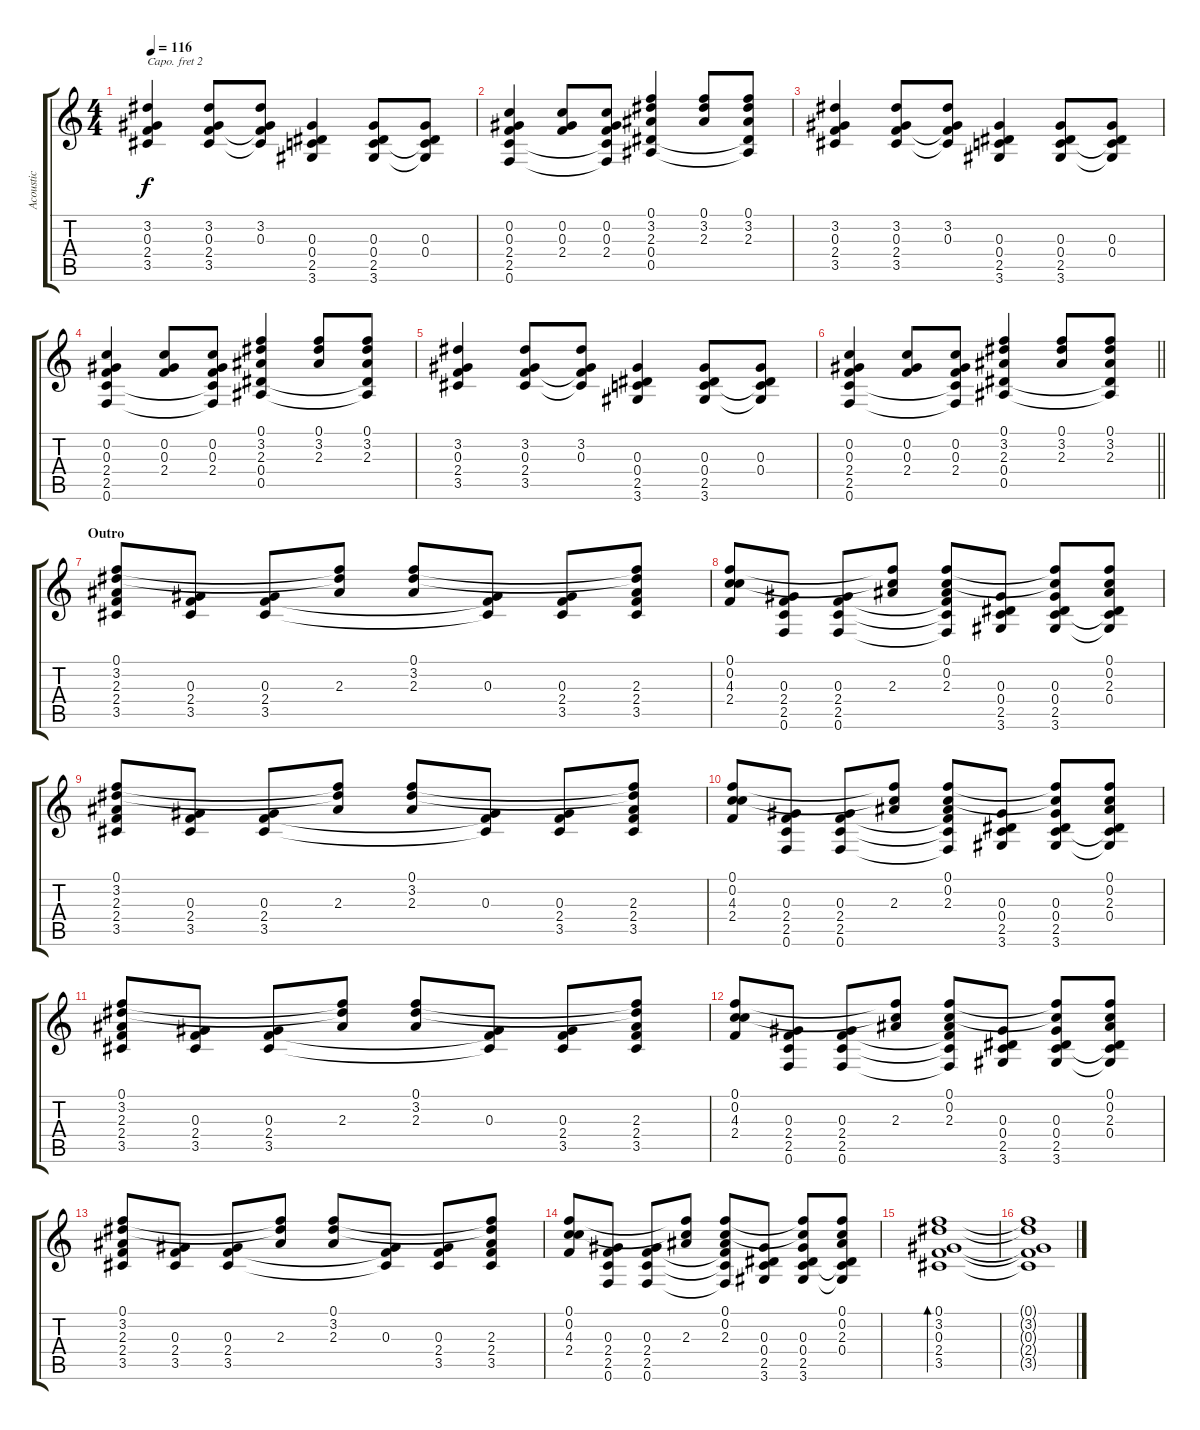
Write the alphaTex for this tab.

\track ("Acoustic" "Acoustic") {instrument acousticguitarsteel}
\staff {score tabs}
\capo 2
\tuning (Eb4 Bb3 Gb3 Db3 Ab2 Eb2) {hide}
\ts (4 4)
\tempo 116
\clef g2
\ks c
(3.2 0.3 2.4 3.5).4{dy f} (3.2 0.3 2.4 3.5).8 (3.2 0.3 2.4{t} 3.5{t}).8 (0.3 0.4 2.5 3.6).4 (0.3 0.4 2.5 3.6).8 (0.3 0.4 2.5{t} 3.6{t}).8 |
(0.2 0.3 2.4 2.5 0.6).4 (0.2 0.3 2.4).8 (0.2 0.3 2.4 2.5{t} 0.6{t}).8 (0.1 3.2 2.3 0.4 0.5).4 (0.1 3.2 2.3).8 (0.1 3.2 2.3 0.4{t} 0.5{t}).8 |
(3.2 0.3 2.4 3.5).4 (3.2 0.3 2.4 3.5).8 (3.2 0.3 2.4{t} 3.5{t}).8 (0.3 0.4 2.5 3.6).4 (0.3 0.4 2.5 3.6).8 (0.3 0.4 2.5{t} 3.6{t}).8 |
(0.2 0.3 2.4 2.5 0.6).4 (0.2 0.3 2.4).8 (0.2 0.3 2.4 2.5{t} 0.6{t}).8 (0.1 3.2 2.3 0.4 0.5).4 (0.1 3.2 2.3).8 (0.1 3.2 2.3 0.4{t} 0.5{t}).8 |
(3.2 0.3 2.4 3.5).4 (3.2 0.3 2.4 3.5).8 (3.2 0.3 2.4{t} 3.5{t}).8 (0.3 0.4 2.5 3.6).4 (0.3 0.4 2.5 3.6).8 (0.3 0.4 2.5{t} 3.6{t}).8 |
\barLineRight lightlight
(0.2 0.3 2.4 2.5 0.6).4 (0.2 0.3 2.4).8 (0.2 0.3 2.4 2.5{t} 0.6{t}).8 (0.1 3.2 2.3 0.4 0.5).4 (0.1 3.2 2.3).8 (0.1 3.2 2.3 0.4{t} 0.5{t}).8 |
\section ("" "Outro")
(0.1 3.2 2.3 2.4 3.5).8 (0.3 2.4 3.5).8 (0.3 2.4 3.5).8 (0.1{t} 3.2{t} 2.3).8 (0.1 3.2 2.3).8 (0.3 2.4{t} 3.5{t}).8 (0.3 2.4 3.5).8 (0.1{t} 3.2{t} 2.3 2.4 3.5).8 |
(0.1 0.2 4.3 2.4).8 (0.3 2.4 2.5 0.6).8 (0.3 2.4 2.5 0.6).8 (0.1{t} 0.2{t} 2.3).8 (0.1 0.2 2.3 2.4{t} 2.5{t} 0.6{t}).8 (0.3 0.4 2.5 3.6).8 (0.1{t} 0.2{t} 0.3 0.4 2.5 3.6).8 (0.1 0.2 2.3 0.4 2.5{t} 3.6{t}).8 |
(0.1 3.2 2.3 2.4 3.5).8 (0.3 2.4 3.5).8 (0.3 2.4 3.5).8 (0.1{t} 3.2{t} 2.3).8 (0.1 3.2 2.3).8 (0.3 2.4{t} 3.5{t}).8 (0.3 2.4 3.5).8 (0.1{t} 3.2{t} 2.3 2.4 3.5).8 |
(0.1 0.2 4.3 2.4).8 (0.3 2.4 2.5 0.6).8 (0.3 2.4 2.5 0.6).8 (0.1{t} 0.2{t} 2.3).8 (0.1 0.2 2.3 2.4{t} 2.5{t} 0.6{t}).8 (0.3 0.4 2.5 3.6).8 (0.1{t} 0.2{t} 0.3 0.4 2.5 3.6).8 (0.1 0.2 2.3 0.4 2.5{t} 3.6{t}).8 |
(0.1 3.2 2.3 2.4 3.5).8 (0.3 2.4 3.5).8 (0.3 2.4 3.5).8 (0.1{t} 3.2{t} 2.3).8 (0.1 3.2 2.3).8 (0.3 2.4{t} 3.5{t}).8 (0.3 2.4 3.5).8 (0.1{t} 3.2{t} 2.3 2.4 3.5).8 |
(0.1 0.2 4.3 2.4).8 (0.3 2.4 2.5 0.6).8 (0.3 2.4 2.5 0.6).8 (0.1{t} 0.2{t} 2.3).8 (0.1 0.2 2.3 2.4{t} 2.5{t} 0.6{t}).8 (0.3 0.4 2.5 3.6).8 (0.1{t} 0.2{t} 0.3 0.4 2.5 3.6).8 (0.1 0.2 2.3 0.4 2.5{t} 3.6{t}).8 |
(0.1 3.2 2.3 2.4 3.5).8 (0.3 2.4 3.5).8 (0.3 2.4 3.5).8 (0.1{t} 3.2{t} 2.3).8 (0.1 3.2 2.3).8 (0.3 2.4{t} 3.5{t}).8 (0.3 2.4 3.5).8 (0.1{t} 3.2{t} 2.3 2.4 3.5).8 |
(0.1 0.2 4.3 2.4).8 (0.3 2.4 2.5 0.6).8 (0.3 2.4 2.5 0.6).8 (0.1{t} 0.2{t} 2.3).8 (0.1 0.2 2.3 2.4{t} 2.5{t} 0.6{t}).8 (0.3 0.4 2.5 3.6).8 (0.1{t} 0.2{t} 0.3 0.4 2.5 3.6).8 (0.1 0.2 2.3 0.4 2.5{t} 3.6{t}).8 |
(0.1 3.2 0.3 2.4 3.5).1{bd 120} |
(0.1{t} 3.2{t} 0.3{t} 2.4{t} 3.5{t}).1
